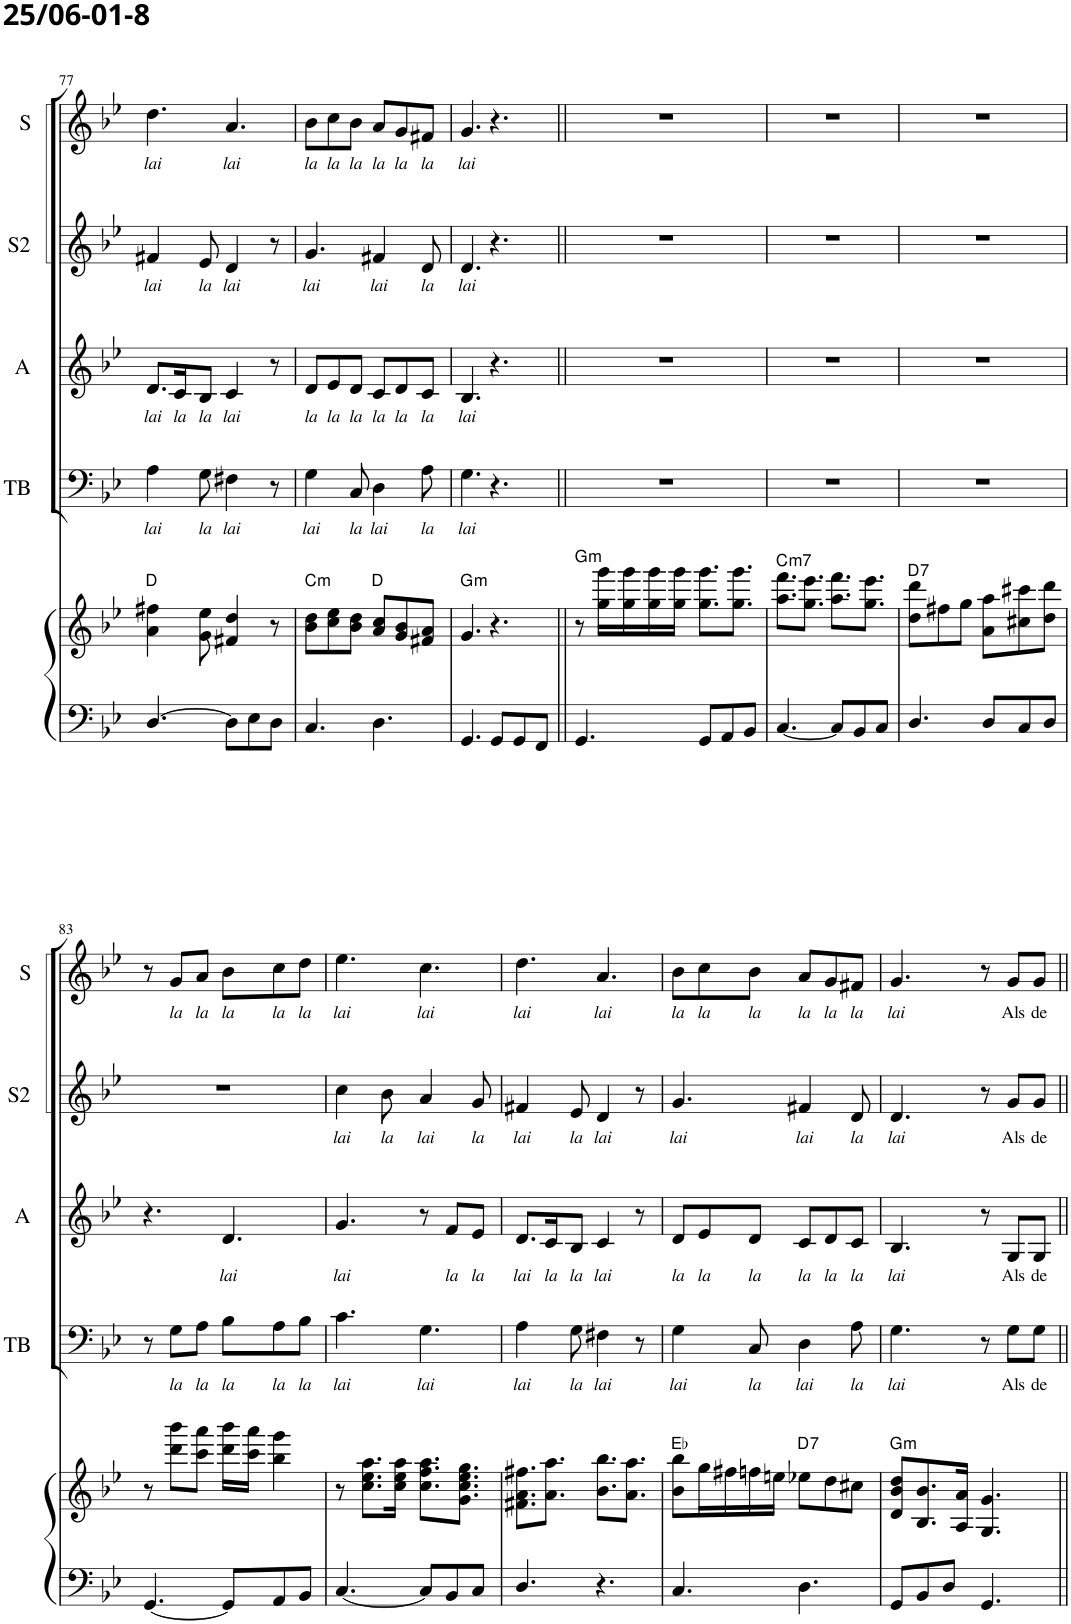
**kern	**kern	**harte	**kern	**text	**kern	**text	**kern	**text	**kern	**text
*part5	*part5	*part5	*part4	*part4	*part3	*part3	*part2	*part2	*part1	*part1
*staff6	*staff5	*	*staff4	*staff4	*staff3	*staff3	*staff2	*staff2	*staff1	*staff1
*I"Piano	*	*	*I"Tenor/Bas	*	*I"Alt	*	*I"Sopraan 2	*	*I"Sopraan	*
*I'Pno	*	*	*I'TB	*	*I'A	*	*I'S2	*	*I'S	*
!!LO:PB:g=z
*clefF4	*clefG2	*	*clefF4	*	*clefG2	*	*clefG2	*	*clefG2	*
*k[b-e-]	*k[b-e-]	*	*k[b-e-]	*	*k[b-e-]	*	*k[b-e-]	*	*k[b-e-]	*
*M6/8	*M6/8	*	*M6/8	*	*M6/8	*	*M6/8	*	*M6/8	*
=77	=77	=77	=77	=77	=77	=77	=77	=77	=77	=77
!	!	!	!	!LO:LY:b	!	!LO:LY:b	!	!LO:LY:b	!	!
[4.D/	4a\ 4ff#X\	D:maj	4A\	lai	8.d/L	lai	4f#X/	lai	4.dd\	.
!	!	!	!	!	!	!LO:LY:b	!	!	!	!
.	.	.	.	.	16c/K	la	.	.	.	.
!	!	!	!	!LO:LY:b	!	!LO:LY:b	!	!LO:LY:b	!	!
.	8g\ 8ee-\	.	8G\	la	8B-/J	la	8e-/	la	.	.
!	!	!	!	!LO:LY:b	!	!LO:LY:b	!	!	!	!LO:LY:b
8D\L]	4f#X/ 4dd/	.	4F#X\	lai	4c/	lai	4d/	.	4.a/	lai
8E-\	.	.	.	.	.	.	.	.	.	.
8D\J	8r	.	8r	.	8r	.	8r	.	.	.
=78	=78	=78	=78	=78	=78	=78	=78	=78	=78	=78
!	!	!LO:H:kt=m	!	!LO:LY:b	!	!LO:LY:b	!	!LO:LY:b	!	!LO:LY:b
4.C/	8b-\ 8dd\L	C:min	4G\	lai	8d/L	la	4.g/	lai	8b-\L	la
!	!	!	!	!	!	!LO:LY:b	!	!	!	!LO:LY:b
.	8cc\ 8ee-\	.	.	.	8e-/	la	.	.	8cc\	la
!	!	!	!	!LO:LY:b	!	!LO:LY:b	!	!	!	!LO:LY:b
.	8b-\ 8dd\J	.	8C/	la	8d/J	la	.	.	8b-\J	la
!	!	!	!	!LO:LY:b	!	!LO:LY:b	!	!LO:LY:b	!	!LO:LY:b
4.D\	8a/ 8cc/L	D:maj	4D\	lai	8c/L	la	4f#X/	lai	8a/L	la
!	!	!	!	!	!	!LO:LY:b	!	!	!	!LO:LY:b
.	8g/ 8b-/	.	.	.	8d/	la	.	.	8g/	la
!	!	!	!	!LO:LY:b	!	!LO:LY:b	!	!LO:LY:b	!	!LO:LY:b
.	8f#X/ 8a/J	.	8A\	la	8c/J	la	8d/	la	8f#X/J	la
=79	=79	=79	=79	=79	=79	=79	=79	=79	=79	=79
!	!	!LO:H:kt=m	!	!LO:LY:b	!	!LO:LY:b	!	!LO:LY:b	!	!LO:LY:b
4.GG/	4.g/	G:min	4.G\	lai	4.B-/	lai	4.d/	lai	4.g/	lai
8GG/L	4.r	.	4.r	.	4.r	.	4.r	.	4.r	.
8GG/	.	.	.	.	.	.	.	.	.	.
8FF/J	.	.	.	.	.	.	.	.	.	.
=80||	=80||	=80||	=80||	=80||	=80||	=80||	=80||	=80||	=80||	=80||
!	!	!LO:H:kt=m	!	!	!	!	!	!	!	!
4.GG/	8r	G:min	2.r	.	2.r	.	2.r	.	2.r	.
.	16gg\ 16ggg\LL	.	.	.	.	.	.	.	.	.
.	16gg\ 16ggg\	.	.	.	.	.	.	.	.	.
.	16gg\ 16ggg\	.	.	.	.	.	.	.	.	.
.	16gg\ 16ggg\JJ	.	.	.	.	.	.	.	.	.
8GG/L	8.gg\ 8.ggg\L	.	.	.	.	.	.	.	.	.
8AA/	.	.	.	.	.	.	.	.	.	.
.	8.gg\ 8.ggg\J	.	.	.	.	.	.	.	.	.
8BB-/J	.	.	.	.	.	.	.	.	.	.
=81	=81	=81	=81	=81	=81	=81	=81	=81	=81	=81
!	!	!LO:H:kt=m7	!	!	!	!	!	!	!	!
[4.C/	8.aa\ 8.fff\L	C:min7	2.r	.	2.r	.	2.r	.	2.r	.
.	8.gg\ 8.eee-\J	.	.	.	.	.	.	.	.	.
8C/L]	8.aa\ 8.fff\L	.	.	.	.	.	.	.	.	.
8BB-/	.	.	.	.	.	.	.	.	.	.
.	8.gg\ 8.eee-\J	.	.	.	.	.	.	.	.	.
8C/J	.	.	.	.	.	.	.	.	.	.
=82	=82	=82	=82	=82	=82	=82	=82	=82	=82	=82
!	!	!LO:H:kt=7	!	!	!	!	!	!	!	!
4.D/	8dd\ 8ddd\L	D:7	2.r	.	2.r	.	2.r	.	2.r	.
.	8ff#X\	.	.	.	.	.	.	.	.	.
.	8gg\J	.	.	.	.	.	.	.	.	.
8D/L	8a\ 8aa\L	.	.	.	.	.	.	.	.	.
8C/	8cc#X\ 8ccc#X\	.	.	.	.	.	.	.	.	.
8D/J	8dd\ 8ddd\J	.	.	.	.	.	.	.	.	.
!!LO:LB:g=z
=83	=83	=83	=83	=83	=83	=83	=83	=83	=83	=83
[4.GG/	8r	.	8r	.	4.r	.	2.r	.	8r	.
!	!	!	!	!LO:LY:b	!	!	!	!	!	!LO:LY:b
.	8ddd\ 8bbb-\L	.	8G\L	la	.	.	.	.	8g/L	la
!	!	!	!	!LO:LY:b	!	!	!	!	!	!LO:LY:b
.	8ccc\ 8aaa\J	.	8A\J	la	.	.	.	.	8a/J	la
!	!	!	!	!LO:LY:b	!	!	!	!	!	!
8GG/L]	16ddd\ 16bbb-\LL	.	8B-\L	la	4.d/	.	.	.	8b-\L	.
.	16ccc\ 16aaa\JJ	.	.	.	.	.	.	.	.	.
!	!	!	!	!LO:LY:b	!	!	!	!	!	!LO:LY:b
8AA/	4bb-\ 4ggg\	.	8A\	la	.	.	.	.	8cc\	la
!	!	!	!	!LO:LY:b	!	!	!	!	!	!LO:LY:b
8BB-/J	.	.	8B-\J	la	.	.	.	.	8dd\J	la
=84	=84	=84	=84	=84	=84	=84	=84	=84	=84	=84
!	!	!	!	!LO:LY:b	!	!	!	!	!	!
[4.C/	8r	.	4.c\	lai	4.g/	.	4cc\	.	4.ee-\	.
.	8.cc\ 8.ee-\ 8.aa\L	.	.	.	.	.	.	.	.	.
!	!	!	!	!	!	!	!	!LO:LY:b	!	!
.	.	.	.	.	.	.	8b-\	la	.	.
.	16cc\ 16ee-\ 16aa\Jk	.	.	.	.	.	.	.	.	.
!	!	!	!	!LO:LY:b	!	!	!	!LO:LY:b	!	!
8C/L]	8.cc\ 8.ff\ 8.aa\L	.	4.G\	lai	8r	.	4a/	lai	4.cc\	.
!	!	!	!	!	!	!LO:LY:b	!	!	!	!
8BB-/	.	.	.	.	8f/L	la	.	.	.	.
.	8.g\ 8.cc\ 8.ee-\ 8.gg\J	.	.	.	.	.	.	.	.	.
!	!	!	!	!	!	!LO:LY:b	!	!	!	!
8C/J	.	.	.	.	8e-/J	la	8g/	.	.	.
=85	=85	=85	=85	=85	=85	=85	=85	=85	=85	=85
!	!	!	!	!LO:LY:b	!	!LO:LY:b	!	!LO:LY:b	!	!
4.D/	8.f#X\ 8.a\ 8.ff#X\L	.	4A\	lai	8.d/L	lai	4f#X/	lai	4.dd\	.
!	!	!	!	!	!	!LO:LY:b	!	!	!	!
.	8.a\ 8.aa\J	.	.	.	16c/K	la	.	.	.	.
!	!	!	!	!LO:LY:b	!	!LO:LY:b	!	!LO:LY:b	!	!
.	.	.	8G\	la	8B-/J	la	8e-/	la	.	.
!	!	!	!	!LO:LY:b	!	!LO:LY:b	!	!	!	!LO:LY:b
4.r	8.b-\ 8.bb-\L	.	4F#X\	lai	4c/	lai	4d/	.	4.a/	lai
.	8.a\ 8.aa\J	.	.	.	.	.	.	.	.	.
.	.	.	8r	.	8r	.	8r	.	.	.
=86	=86	=86	=86	=86	=86	=86	=86	=86	=86	=86
!	!	!	!	!LO:LY:b	!	!LO:LY:b	!	!LO:LY:b	!	!LO:LY:b
4.C/	8b-\ 8bb-\L	Eb:maj	4G\	lai	8d/L	la	4.g/	lai	8b-\L	la
!	!	!	!	!	!	!LO:LY:b	!	!	!	!LO:LY:b
.	16gg\L	.	.	.	8e-/	la	.	.	8cc\	la
.	16ff#X\	.	.	.	.	.	.	.	.	.
!	!	!	!	!LO:LY:b	!	!LO:LY:b	!	!	!	!LO:LY:b
.	16ffn\	.	8C/	la	8d/J	la	.	.	8b-\J	la
.	16een\JJ	.	.	.	.	.	.	.	.	.
!	!	!LO:H:kt=7	!	!LO:LY:b	!	!LO:LY:b	!	!LO:LY:b	!	!LO:LY:b
4.D\	8ee-X\L	D:7	4D\	lai	8c/L	la	4f#X/	lai	8a/L	la
!	!	!	!	!	!	!LO:LY:b	!	!	!	!LO:LY:b
.	8dd\	.	.	.	8d/	la	.	.	8g/	la
!	!	!	!	!LO:LY:b	!	!LO:LY:b	!	!LO:LY:b	!	!LO:LY:b
.	8cc#X\J	.	8A\	la	8c/J	la	8d/	la	8f#X/J	la
=87	=87	=87	=87	=87	=87	=87	=87	=87	=87	=87
!	!	!LO:H:kt=m	!	!LO:LY:b	!	!LO:LY:b	!	!LO:LY:b	!	!LO:LY:b
8GG/L	8d/ 8b-/ 8dd/L	G:min	4.G\	lai	4.B-/	lai	4.d/	lai	4.g/	lai
8BB-/	8.B-/ 8.b-/	.	.	.	.	.	.	.	.	.
8D/J	.	.	.	.	.	.	.	.	.	.
.	16A/ 16a/Jk	.	.	.	.	.	.	.	.	.
4.GG/	4.G/ 4.g/	.	8r	.	8r	.	8r	.	8r	.
!	!	!	!	!LO:LY:b	!	!LO:LY:b	!	!LO:LY:b	!	!LO:LY:b
.	.	.	8G\L	Als	8G/L	Als	8g/L	Als	8g/L	Als
!	!	!	!	!LO:LY:b	!	!LO:LY:b	!	!LO:LY:b	!	!LO:LY:b
.	.	.	8G\J	de	8G/J	de	8g/J	de	8g/J	de
=||	=||	=||	=||	=||	=||	=||	=||	=||	=||	=||
*-	*-	*-	*-	*-	*-	*-	*-	*-	*-	*-
